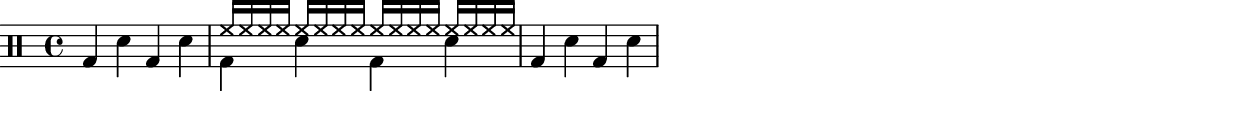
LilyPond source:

%% Generated by lilypond-book
%% Options: [exampleindent=10.16\mm,indent=0\mm,line-width=160\mm,paper-height=845.047\pt,paper-width=597.508\pt,papersize='(cons (* 597.508 pt) (* 845.047 pt))]
\include "lilypond-book-preamble.ly"


% ****************************************************************
% Start cut-&-pastable-section
% ****************************************************************

#(ly:set-option 'eps-box-padding 3.000000)



\paper {
  #(set-paper-size '(cons (* 597.508 pt) (* 845.047 pt)))
  indent = 0\mm
  line-width = 160\mm
  % offset the left padding, also add 1mm as lilypond creates cropped
  % images with a little space on the right
  line-width = #(- line-width (* mm  3.000000) (* mm 1))
}

\layout {
  
}




% ****************************************************************
% ly snippet:
% ****************************************************************
\sourcefilename "/lilypond-2.25.15/input/regression/automatic-polyphony-drumstaff.ly"
\sourcefileline 0
\version "2.16.0"

\header{ texidoc = "In a DrumStaff, automatic polyphony can be used without
                    explicitly initializing separate voices."
       }

\score {
  \new DrumStaff {
    \drummode {
      bd4 sn4 bd4 sn4
      << { \repeat unfold 16 hh16 } \\ { bd4 sn4 bd4 sn4 } >>
      bd4 sn4 bd4 sn4
    }
  }
}



% ****************************************************************
% end ly snippet
% ****************************************************************
